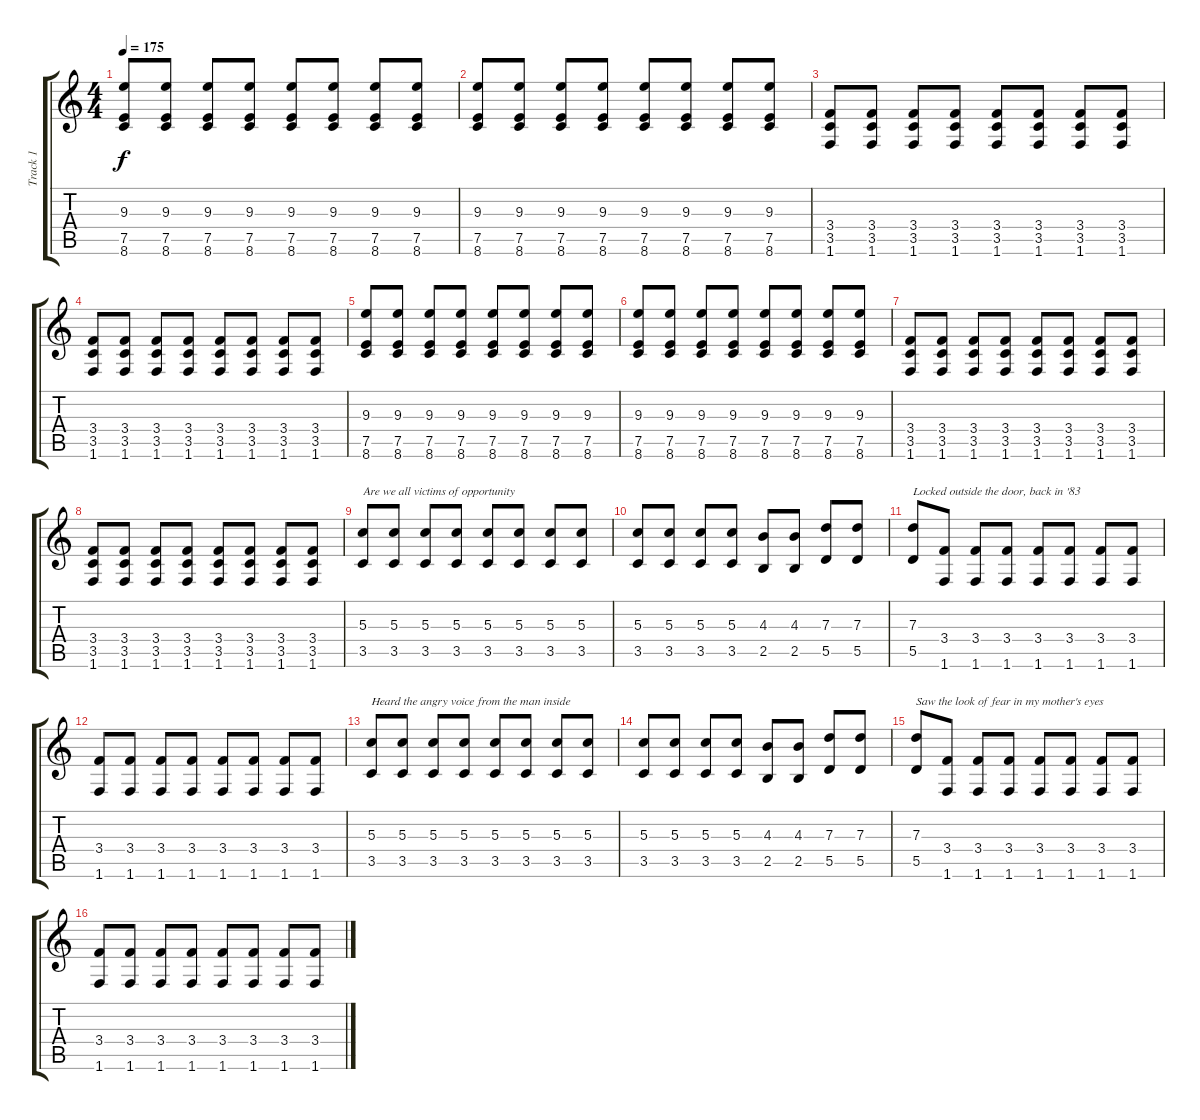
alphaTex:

\track ("Track 1" "Track 1") {instrument distortionguitar}
\staff {score tabs}
\tuning (E4 B3 G3 D3 A2 E2) {hide}
\ts (4 4)
\tempo 175
\clef g2
\ks c
(9.3 7.5 8.6).8{dy f instrument distortionguitar} (9.3 7.5 8.6).8 (9.3 7.5 8.6).8 (9.3 7.5 8.6).8 (9.3 7.5 8.6).8 (9.3 7.5 8.6).8 (9.3 7.5 8.6).8 (9.3 7.5 8.6).8 |
(9.3 7.5 8.6).8 (9.3 7.5 8.6).8 (9.3 7.5 8.6).8 (9.3 7.5 8.6).8 (9.3 7.5 8.6).8 (9.3 7.5 8.6).8 (9.3 7.5 8.6).8 (9.3 7.5 8.6).8 |
(3.4 3.5 1.6).8 (3.4 3.5 1.6).8 (3.4 3.5 1.6).8 (3.4 3.5 1.6).8 (3.4 3.5 1.6).8 (3.4 3.5 1.6).8 (3.4 3.5 1.6).8 (3.4 3.5 1.6).8 |
(3.4 3.5 1.6).8 (3.4 3.5 1.6).8 (3.4 3.5 1.6).8 (3.4 3.5 1.6).8 (3.4 3.5 1.6).8 (3.4 3.5 1.6).8 (3.4 3.5 1.6).8 (3.4 3.5 1.6).8 |
(9.3 7.5 8.6).8 (9.3 7.5 8.6).8 (9.3 7.5 8.6).8 (9.3 7.5 8.6).8 (9.3 7.5 8.6).8 (9.3 7.5 8.6).8 (9.3 7.5 8.6).8 (9.3 7.5 8.6).8 |
(9.3 7.5 8.6).8 (9.3 7.5 8.6).8 (9.3 7.5 8.6).8 (9.3 7.5 8.6).8 (9.3 7.5 8.6).8 (9.3 7.5 8.6).8 (9.3 7.5 8.6).8 (9.3 7.5 8.6).8 |
(3.4 3.5 1.6).8 (3.4 3.5 1.6).8 (3.4 3.5 1.6).8 (3.4 3.5 1.6).8 (3.4 3.5 1.6).8 (3.4 3.5 1.6).8 (3.4 3.5 1.6).8 (3.4 3.5 1.6).8 |
(3.4 3.5 1.6).8 (3.4 3.5 1.6).8 (3.4 3.5 1.6).8 (3.4 3.5 1.6).8 (3.4 3.5 1.6).8 (3.4 3.5 1.6).8 (3.4 3.5 1.6).8 (3.4 3.5 1.6).8 |
(5.3 3.5).8{txt "Are we all victims of opportunity"} (5.3 3.5).8 (5.3 3.5).8 (5.3 3.5).8 (5.3 3.5).8 (5.3 3.5).8 (5.3 3.5).8 (5.3 3.5).8 |
(5.3 3.5).8 (5.3 3.5).8 (5.3 3.5).8 (5.3 3.5).8 (4.3 2.5).8 (4.3 2.5).8 (7.3 5.5).8 (7.3 5.5).8 |
(7.3 5.5).8{txt "Locked outside the door, back in '83"} (3.4 1.6).8 (3.4 1.6).8 (3.4 1.6).8 (3.4 1.6).8 (3.4 1.6).8 (3.4 1.6).8 (3.4 1.6).8 |
(3.4 1.6).8 (3.4 1.6).8 (3.4 1.6).8 (3.4 1.6).8 (3.4 1.6).8 (3.4 1.6).8 (3.4 1.6).8 (3.4 1.6).8 |
(5.3 3.5).8{txt "Heard the angry voice from the man inside"} (5.3 3.5).8 (5.3 3.5).8 (5.3 3.5).8 (5.3 3.5).8 (5.3 3.5).8 (5.3 3.5).8 (5.3 3.5).8 |
(5.3 3.5).8 (5.3 3.5).8 (5.3 3.5).8 (5.3 3.5).8 (4.3 2.5).8 (4.3 2.5).8 (7.3 5.5).8 (7.3 5.5).8 |
(7.3 5.5).8{txt "Saw the look of fear in my mother's eyes"} (3.4 1.6).8 (3.4 1.6).8 (3.4 1.6).8 (3.4 1.6).8 (3.4 1.6).8 (3.4 1.6).8 (3.4 1.6).8 |
(3.4 1.6).8 (3.4 1.6).8 (3.4 1.6).8 (3.4 1.6).8 (3.4 1.6).8 (3.4 1.6).8 (3.4 1.6).8 (3.4 1.6).8
